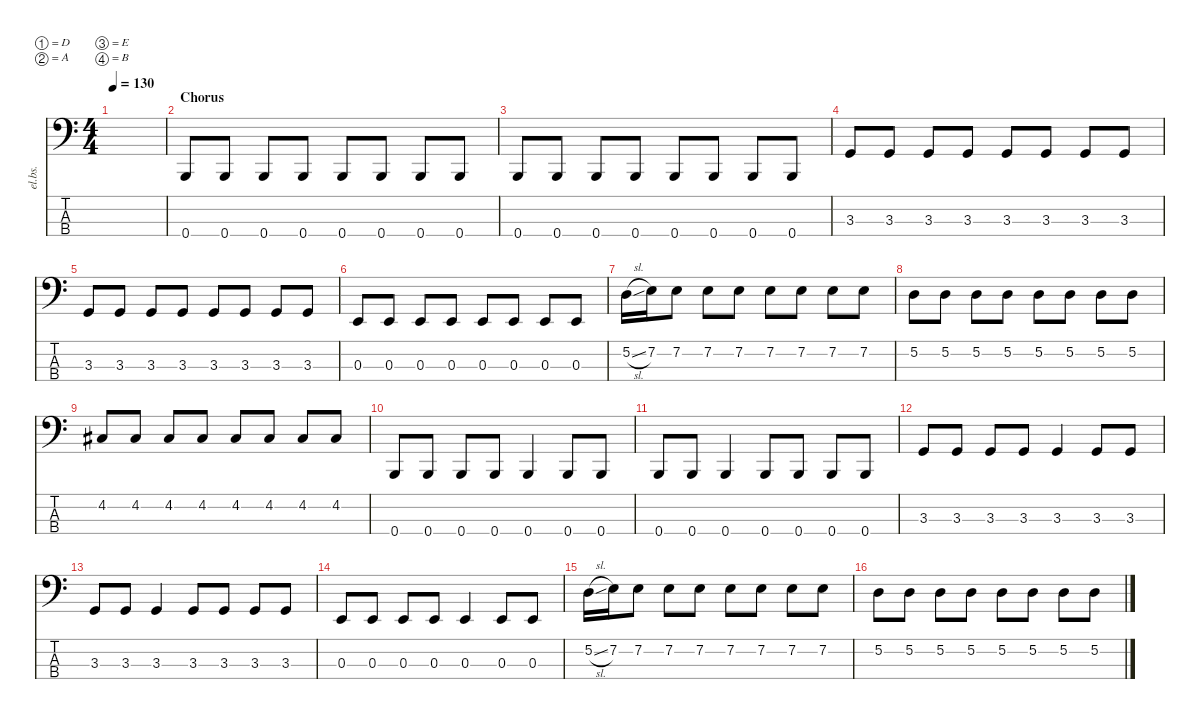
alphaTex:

\defaultSystemsLayout 4
\hideDynamics
\bracketExtendMode nobrackets
\track ("Electric Bass - Michal" "el.bs.") {instrument electricbassfinger}
\staff {score tabs}
\tuning (D2 A1 E1 B0)
\ts (4 4)
\tempo 130
\clef f4
\ks c
|
\section ("" "Chorus")
0.4.8 0.4.8 0.4.8 0.4.8 0.4.8 0.4.8 0.4.8 0.4.8 |
0.4.8 0.4.8 0.4.8 0.4.8 0.4.8 0.4.8 0.4.8 0.4.8 |
3.3.8 3.3.8 3.3.8 3.3.8 3.3.8 3.3.8 3.3.8 3.3.8 |
3.3.8 3.3.8 3.3.8 3.3.8 3.3.8 3.3.8 3.3.8 3.3.8 |
0.3.8 0.3.8 0.3.8 0.3.8 0.3.8 0.3.8 0.3.8 0.3.8 |
5.2{sl}.16 7.2.16 7.2.8 7.2.8 7.2.8 7.2.8 7.2.8 7.2.8 7.2.8 |
5.2.8 5.2.8 5.2.8 5.2.8 5.2.8 5.2.8 5.2.8 5.2.8 |
4.2{acc #}.8 4.2{acc #}.8 4.2{acc #}.8 4.2{acc #}.8 4.2{acc #}.8 4.2{acc #}.8 4.2{acc #}.8 4.2{acc #}.8 |
0.4.8 0.4.8 0.4.8 0.4.8 0.4.4 0.4.8 0.4.8 |
0.4.8 0.4.8 0.4.4 0.4.8 0.4.8 0.4.8 0.4.8 |
3.3.8 3.3.8 3.3.8 3.3.8 3.3.4 3.3.8 3.3.8 |
3.3.8 3.3.8 3.3.4 3.3.8 3.3.8 3.3.8 3.3.8 |
0.3.8 0.3.8 0.3.8 0.3.8 0.3.4 0.3.8 0.3.8 |
5.2{sl}.16 7.2.16 7.2.8 7.2.8 7.2.8 7.2.8 7.2.8 7.2.8 7.2.8 |
5.2.8 5.2.8 5.2.8 5.2.8 5.2.8 5.2.8 5.2.8 5.2.8
